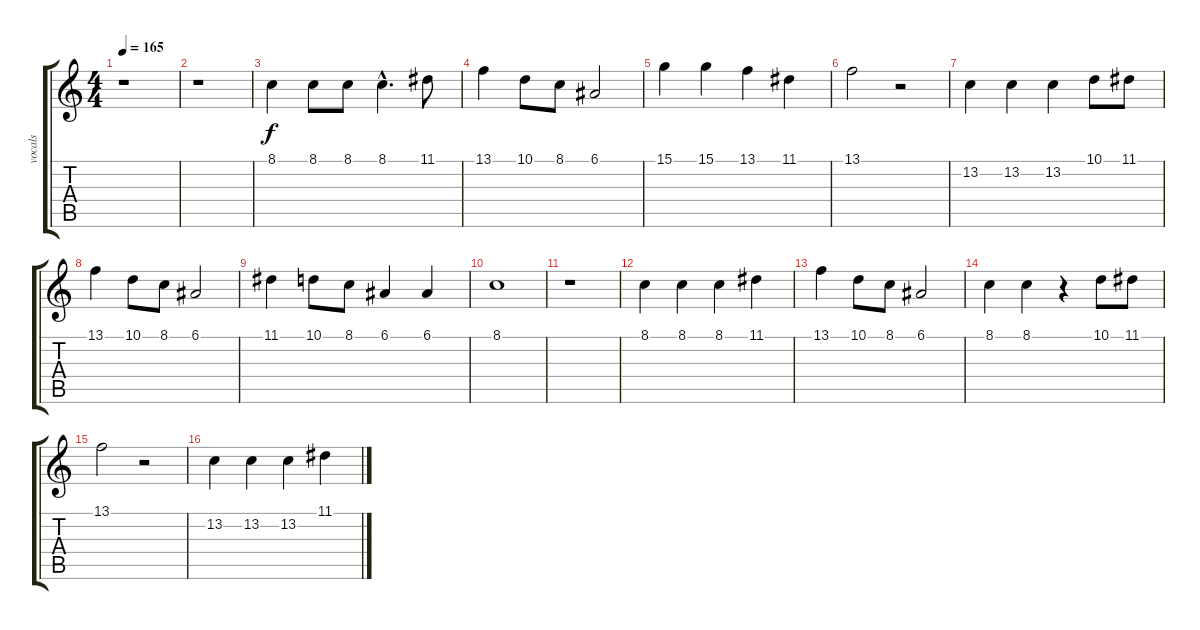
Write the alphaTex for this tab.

\track ("vocals" "vocals") {instrument ocarina}
\staff {score tabs}
\tuning (E4 B3 G3 D3 A2 E2) {hide}
\ts (4 4)
\tempo 165
\clef g2
\ks c
r.1{dy f} |
r.1 |
8.1.4 8.1.8 8.1.8 8.1{hac}.4{d} 11.1.8 |
13.1.4 10.1.8 8.1.8 6.1.2 |
15.1.4 15.1.4 13.1.4 11.1.4 |
13.1.2 r.2 |
13.2.4 13.2.4 13.2.4 10.1.8 11.1.8 |
13.1.4 10.1.8 8.1.8 6.1.2 |
11.1.4 10.1.8 8.1.8 6.1.4 6.1.4 |
8.1.1 |
r.1 |
8.1.4 8.1.4 8.1.4 11.1.4 |
13.1.4 10.1.8 8.1.8 6.1.2 |
8.1.4 8.1.4 r.4 10.1.8 11.1.8 |
13.1.2 r.2 |
13.2.4 13.2.4 13.2.4 11.1.4
